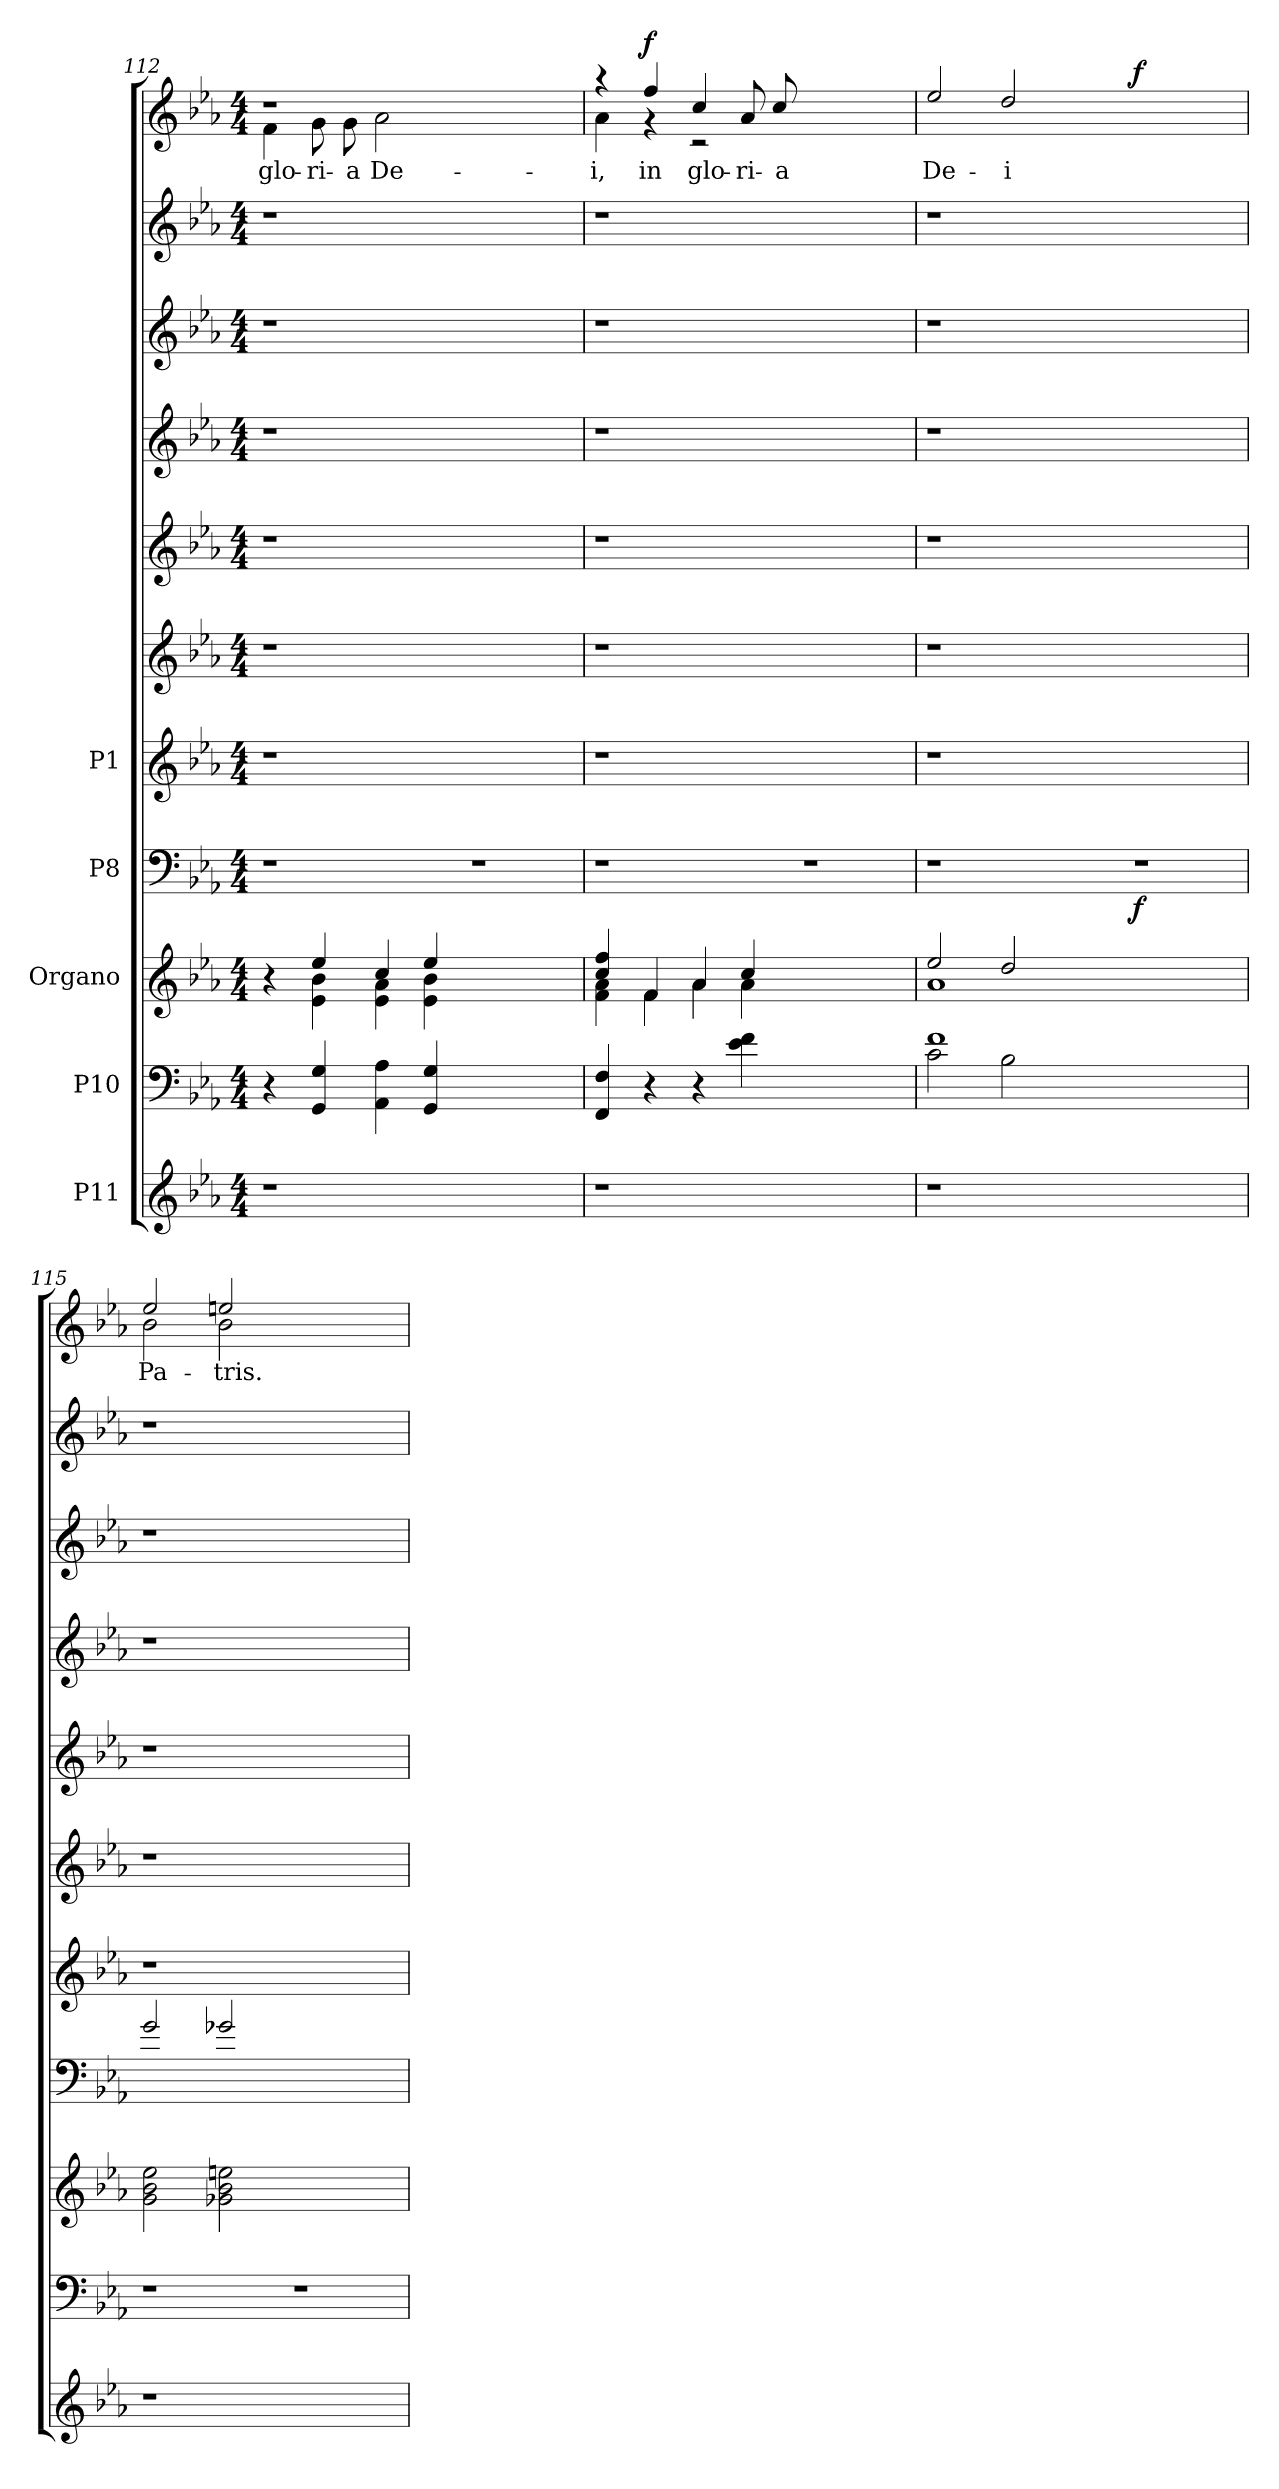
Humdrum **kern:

**kern	**kern	**kern	**kern	**dynam	**kern	**kern	**kern	**kern	**kern	**kern	**kern	**text	**dynam
*part5	*part4	*part3	*part2	*part2	*part1	*part1	*part1	*part1	*part1	*part1	*part1	*part1	*part1
*staff11	*staff10	*staff9	*staff8	*staff8	*staff7	*staff6	*staff5	*staff4	*staff3	*staff2	*staff1	*staff1	*staff1/2/3/4/5/6/7
*I"P11	*I"P10	*I"Organo	*I"P8	*	*I"P1	*	*	*	*	*	*	*	*
*clefG2	*clefF4	*clefG2	*clefF4	*	*clefG2	*clefG2	*clefG2	*clefG2	*clefG2	*clefG2	*clefG2	*	*
*k[b-e-a-]	*k[b-e-a-]	*k[b-e-a-]	*k[b-e-a-]	*	*k[b-e-a-]	*k[b-e-a-]	*k[b-e-a-]	*k[b-e-a-]	*k[b-e-a-]	*k[b-e-a-]	*k[b-e-a-]	*	*
*E-:	*E-:	*E-:	*E-:	*	*E-:	*E-:	*E-:	*E-:	*E-:	*E-:	*E-:	*	*
*M4/4	*M4/4	*M4/4	*M4/4	*	*M4/4	*M4/4	*M4/4	*M4/4	*M4/4	*M4/4	*M4/4	*	*
=112	=112	=112	=112	=112	=112	=112	=112	=112	=112	=112	=112	=112	=112
*	*	*^	*	*	*	*	*	*	*	*	*^	*	*
!	!	!	!	!	!	!	!	!	!	!	!	!	!	!LO:LY:b:color=#000000	!
1r	4r	4r	4ryy	1r	.	1r	1r	1r	1r	1r	1r	1r	4fi\	glo-	.
!	!	!	!	!	!	!	!	!	!	!	!	!	!	!LO:LY:b:color=#000000	!
.	4GGi/ 4Gi	4ee-i/	4e-i\ 4b-i	.	.	.	.	.	.	.	.	.	8gi\	-ri-	.
!	!	!	!	!	!	!	!	!	!	!	!	!	!	!LO:LY:b:color=#000000	!
.	.	.	.	.	.	.	.	.	.	.	.	.	8gi\	-a	.
!	!	!	!	!	!	!	!	!	!	!	!	!	!	!LO:LY:b:color=#000000	!
.	4AA-i\ 4A-i	4cci/	4e-i\ 4a-i	.	.	.	.	.	.	.	.	.	2a-i\	De-	.
.	4GGi/ 4Gi	4ee-i/	4e-i\ 4b-i	.	.	.	.	.	.	.	.	.	.	.	.
1ryy	1ryy	1ryy	1ryy	1r	.	1ryy	1ryy	1ryy	1ryy	1ryy	1ryy	1ryy	1ryy	.	.
=113	=113	=113	=113	=113	=113	=113	=113	=113	=113	=113	=113	=113	=113	=113	=113
!	!	!	!	!	!	!	!	!	!	!	!	!	!	!LO:LY:b:color=#000000	!
1r	4FFi/ 4Fi	4cci/ 4ffi	4fi\ 4a-i	1r	.	1r	1r	1r	1r	1r	1r	4r	4a-i\	-i,	.
!	!	!	!	!	!	!	!	!	!	!	!	!	!	!LO:LY:b:color=#000000	!
.	4r	4fi/	4fi\	.	.	.	.	.	.	.	.	4ffi/	4r	in	f
!	!	!	!	!	!	!	!	!	!	!	!	!	!	!LO:LY:b:color=#000000	!
.	4r	4a-i/	4a-i\	.	.	.	.	.	.	.	.	4cci/	2r	glo-	.
!	!	!	!	!	!	!	!	!	!	!	!	!	!	!LO:LY:b:color=#000000	!
.	4e-i\ 4fi	4cci/	4a-i\	.	.	.	.	.	.	.	.	8a-i/	.	-ri-	.
!	!	!	!	!	!	!	!	!	!	!	!	!	!	!LO:LY:b:color=#000000	!
.	.	.	.	.	.	.	.	.	.	.	.	8cci/	.	-a	.
1ryy	1ryy	1ryy	1ryy	1r	.	1ryy	1ryy	1ryy	1ryy	1ryy	1ryy	1ryy	1ryy	.	.
=114	=114	=114	=114	=114	=114	=114	=114	=114	=114	=114	=114	=114	=114	=114	=114
*	*^	*	*	*	*	*	*	*	*	*	*	*	*	*	*
!	!	!	!	!	!	!	!	!	!	!	!	!	!	!	!LO:LY:b:color=#000000	!
*	*	*	*	*	*^	*	*	*	*	*	*	*	*	*	*	*
1r	1fi	2ci\	2ee-i/	1a-i	1r	2ryy	.	1r	1r	1r	1r	1r	1r	2ee-i/	2ryy	De-	.
!	!	!	!	!	!	!	!	!	!	!	!	!	!	!	!	!LO:LY:b:color=#000000	!
.	.	2B-i\	2ddi/	.	.	4ryy	.	.	.	.	.	.	.	2ddi/	4ryy	-i	.
.	.	.	.	.	.	8ryy	.	.	.	.	.	.	.	.	8ryy	.	.
.	.	.	.	.	.	16ryy	.	.	.	.	.	.	.	.	16ryy	.	.
.	.	.	.	.	.	32ryy	.	.	.	.	.	.	.	.	32ryy	.	.
.	.	.	.	.	.	64ryy	.	.	.	.	.	.	.	.	64ryy	.	.
.	.	.	.	.	.	128...ryy	.	.	.	.	.	.	.	.	128...ryy	.	.
.	.	.	.	.	.	1ryy	f	.	.	.	.	.	.	.	1ryy	.	f
1ryy	1ryy	1ryy	1ryy	1ryy	1r	.	.	1ryy	1ryy	1ryy	1ryy	1ryy	1ryy	1ryy	.	.	.
.	.	.	.	.	.	1024ryy	.	.	.	.	.	.	.	.	1024ryy	.	.
*	*v	*v	*	*	*v	*v	*	*	*	*	*	*	*	*	*	*	*
*	*	*v	*v	*	*	*	*	*	*	*	*	*	*	*	*
=115	=115	=115	=115	=115	=115	=115	=115	=115	=115	=115	=115	=115	=115	=115
*	*^	*^	*^	*	*	*	*	*	*	*	*	*	*	*
!	!	!	!	!	!	!	!	!	!	!	!	!	!	!	!	!LO:LY:b:color=#000000	!
*	*v	*v	*	*	*v	*v	*	*	*	*	*	*	*	*	*	*	*
*	*	*v	*v	*	*	*	*	*	*	*	*	*	*	*	*
1r	1r	2gi\ 2b-i 2ee-i	2gi/	.	1r	1r	1r	1r	1r	1r	2ee-i/	2b-i\	Pa-	.
!	!	!	!	!	!	!	!	!	!	!	!	!	!LO:LY:b:color=#000000	!
.	.	2g-Xi\ 2b-i 2eeni	2g-Xi/	.	.	.	.	.	.	.	2eeni/	2b-i\	-tris.	.
1ryy	1r	1ryy	1ryy	.	1ryy	1ryy	1ryy	1ryy	1ryy	1ryy	1ryy	1ryy	.	.
*	*	*	*	*	*	*	*	*	*	*	*v	*v	*	*
=	=	=	=	=	=	=	=	=	=	=	=	=	=
*-	*-	*-	*-	*-	*-	*-	*-	*-	*-	*-	*-	*-	*-
